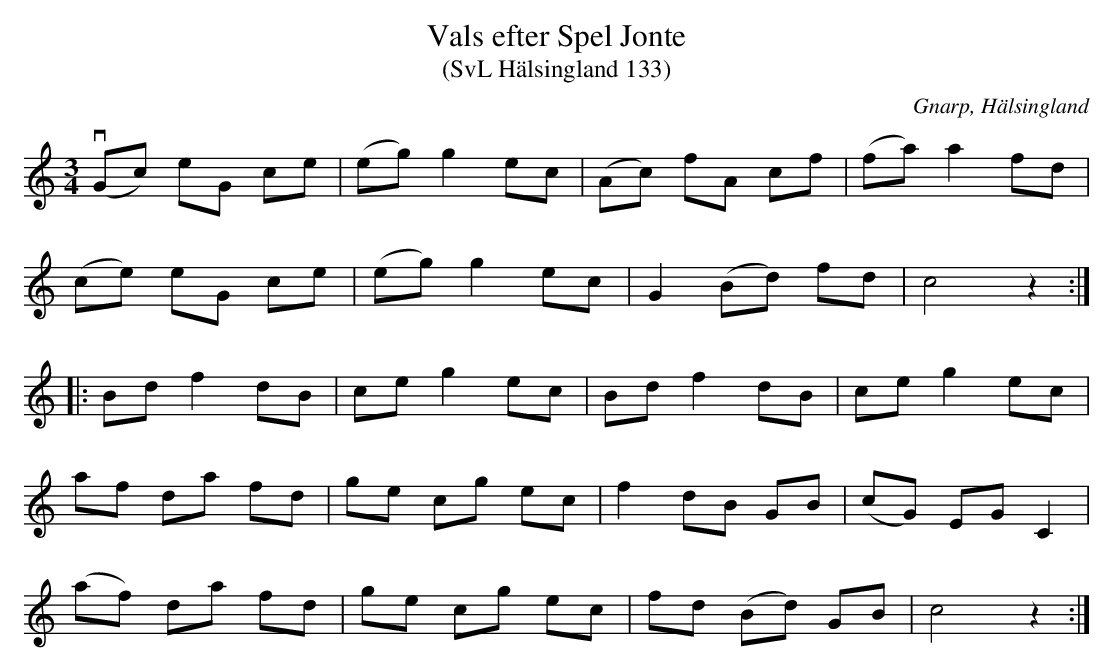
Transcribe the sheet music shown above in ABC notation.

X:1
T:Vals efter Spel Jonte
T:(SvL Hälsingland 133)
O:Gnarp, Hälsingland
M:3/4
L:1/8
K:C
v(Gc) eG ce|(eg) g2 ec|(Ac) fA cf|(fa) a2 fd|
(ce) eG ce|(eg) g2 ec|G2 (Bd) fd|c4 z2:|
|:Bd f2 dB|ce g2 ec|Bd f2 dB|ce g2 ec|
af da fd|ge cg ec|f2 dB GB|(cG) EG C2|
(af) da fd|ge cg ec|fd (Bd) GB|c4 z2:|
